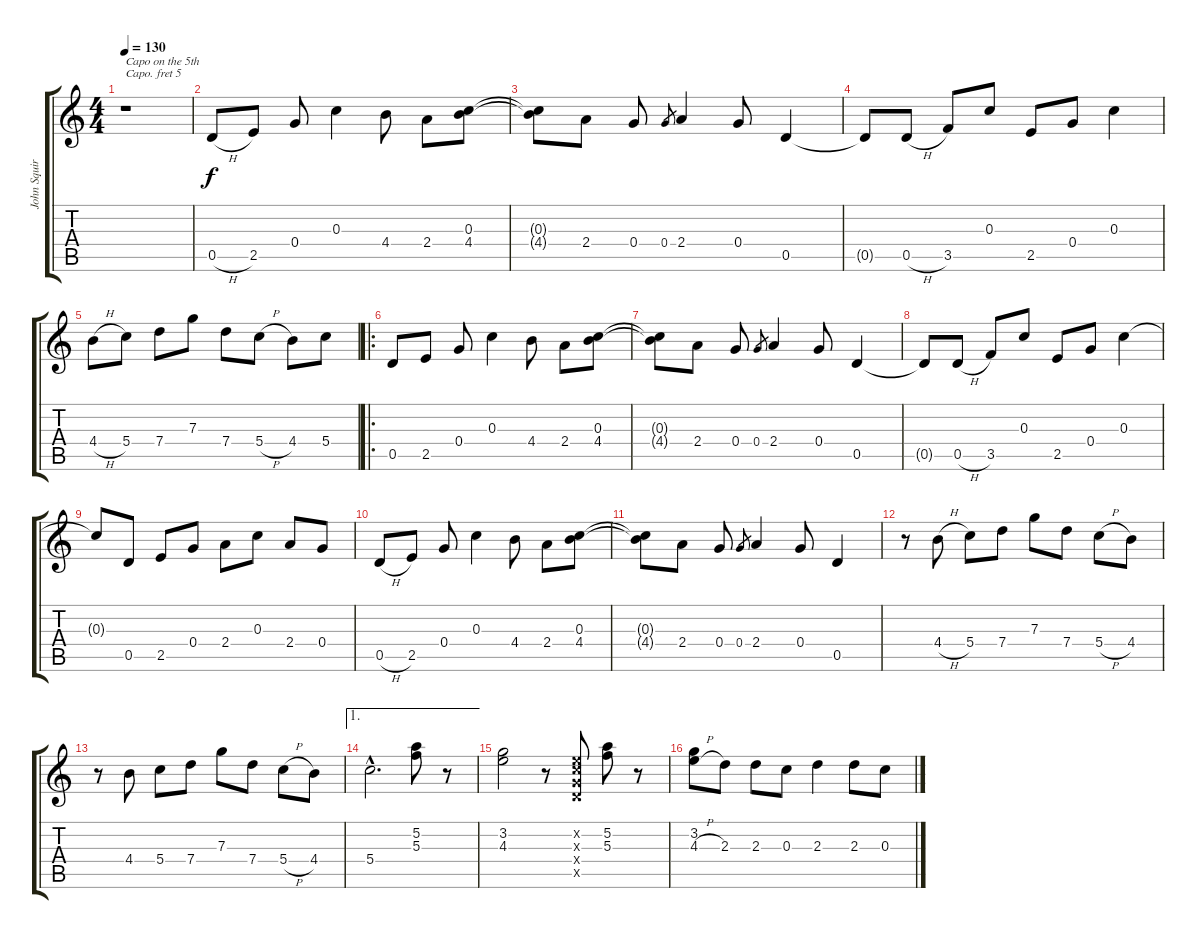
\track ("John Squire - Guitar" "John Squir") {instrument distortionguitar}
\staff {score tabs}
\capo 5
\tuning (E4 B3 G3 D3 A2 E2) {hide}
\ts (4 4)
\tempo 130
\clef g2
\ks c
r.1{txt "Capo on the 5th" dy f instrument distortionguitar} |
0.5{h}.8 2.5.8 0.4.8 0.3.4 4.4.8 2.4.8 (0.3 4.4).8 |
(0.3{t} 4.4{t}).8 2.4.8 0.4.8 0.4.8{gr} 2.4.4 0.4.8 0.5.4 |
0.5{t}.8 0.5{h}.8 3.5.8 0.3.8 2.5.8 0.4.8 0.3.4 |
4.4{h}.8 5.4.8 7.4.8 7.3.8 7.4.8 5.4{h}.8 4.4.8 5.4.8 |
\ro
0.5.8{volume 13} 2.5.8 0.4.8 0.3.4 4.4.8 2.4.8 (0.3 4.4).8 |
(0.3{t} 4.4{t}).8 2.4.8 0.4.8 0.4.8{gr} 2.4.4 0.4.8 0.5.4 |
0.5{t}.8 0.5{h}.8 3.5.8 0.3.8 2.5.8 0.4.8 0.3.4 |
0.3{t}.8 0.5.8 2.5.8 0.4.8 2.4.8 0.3.8 2.4.8 0.4.8 |
0.5{h}.8 2.5.8 0.4.8 0.3.4 4.4.8 2.4.8 (0.3 4.4).8 |
(0.3{t} 4.4{t}).8 2.4.8 0.4.8 0.4.8{gr} 2.4.4 0.4.8 0.5.4 |
r.8{volume 16} 4.4{h}.8 5.4.8 7.4.8 7.3.8 7.4.8 5.4{h}.8 4.4.8 |
r.8 4.4.8 5.4.8 7.4.8 7.3.8 7.4.8 5.4{h}.8 4.4.8 |
\ae 1
5.4{hac}.2{d} (5.2 5.3).8 r.8 |
(3.2 4.3).2 r.8 (0.2{x} 0.3{x} 0.4{x} 0.5{x}).8 (5.2 5.3).8 r.8 |
(3.2 4.3{h}).8 2.3.8 2.3.8 0.3.8 2.3.4 2.3.8 0.3.8
